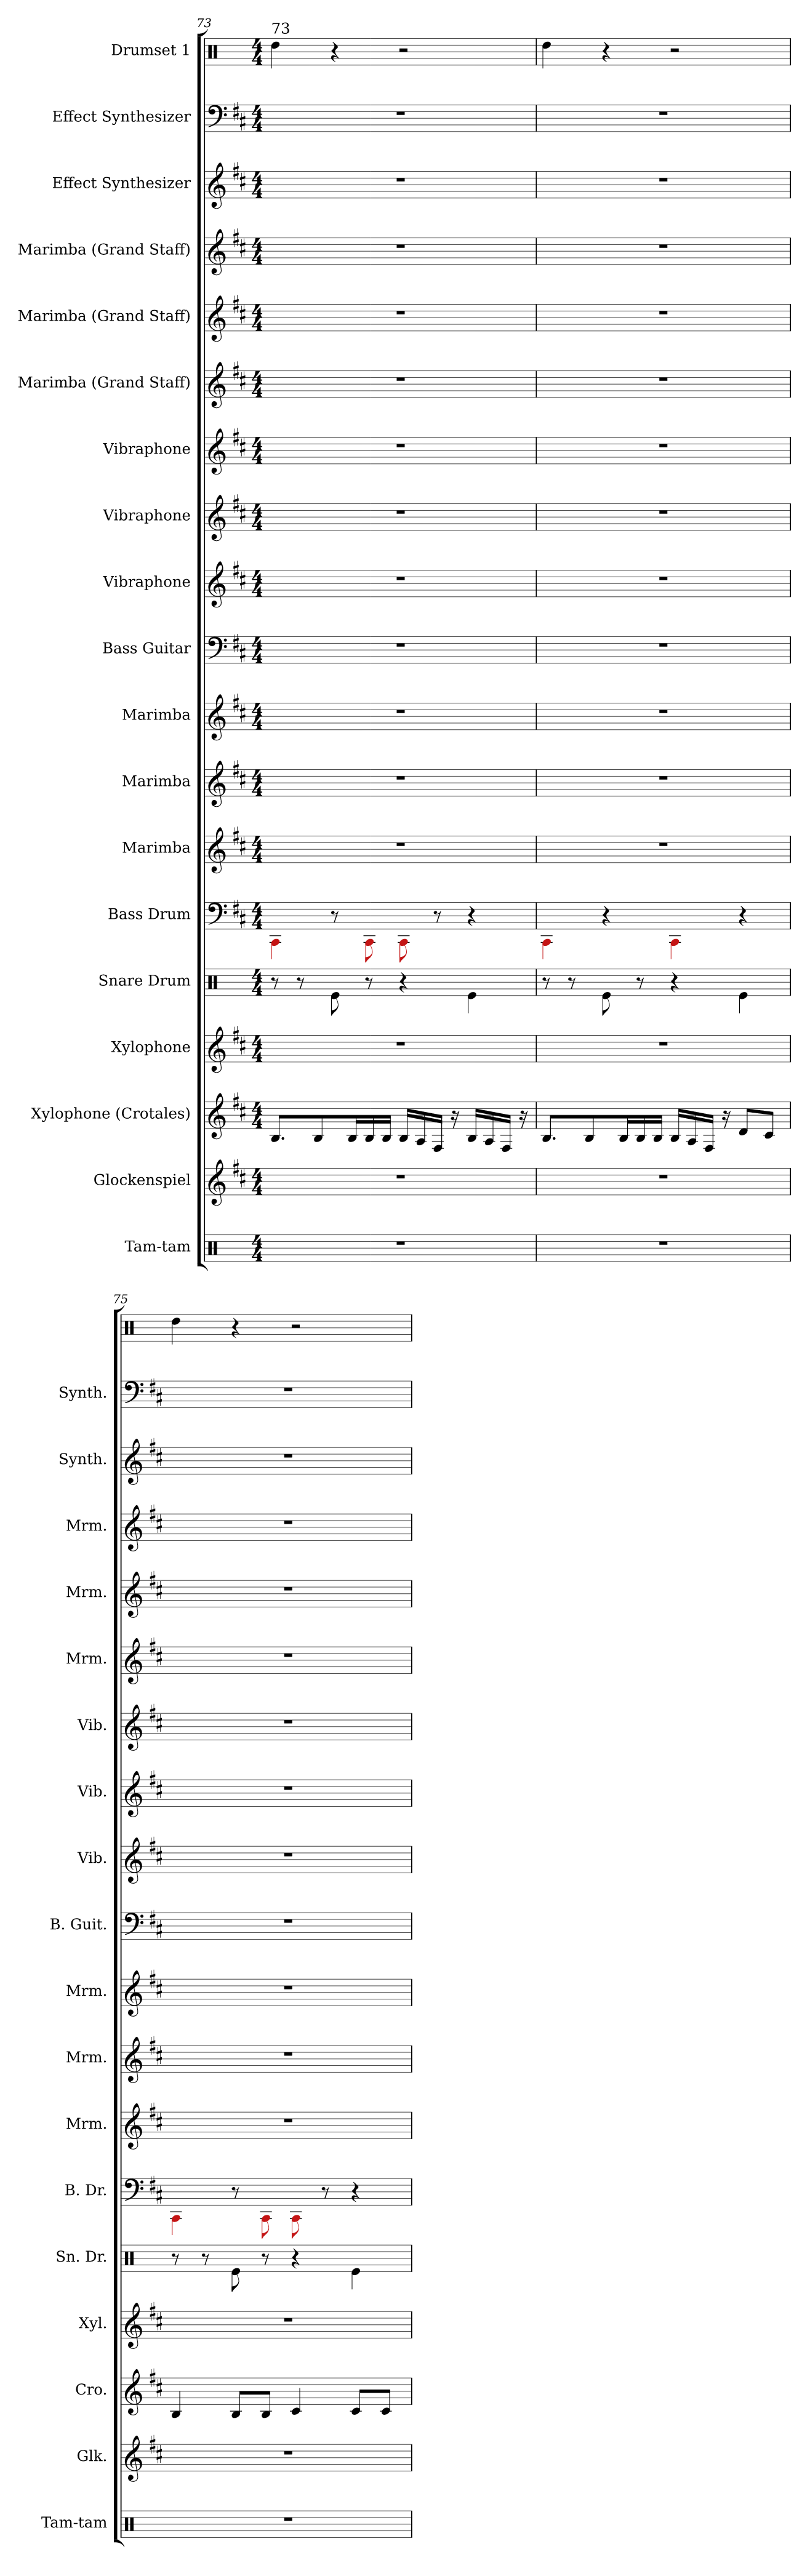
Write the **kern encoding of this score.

**kern	**kern	**kern	**kern	**kern	**kern	**kern	**kern	**kern	**kern	**kern	**kern	**kern	**kern	**kern	**kern	**kern	**kern	**kern
*part19	*part18	*part17	*part16	*part15	*part14	*part13	*part12	*part11	*part10	*part9	*part8	*part7	*part6	*part5	*part4	*part3	*part2	*part1
*staff19	*staff18	*staff17	*staff16	*staff15	*staff14	*staff13	*staff12	*staff11	*staff10	*staff9	*staff8	*staff7	*staff6	*staff5	*staff4	*staff3	*staff2	*staff1
*I"Tam-tam	*I"Glockenspiel	*I"Xylophone (Crotales)	*I"Xylophone	*I"Snare Drum	*I"Bass Drum	*I"Marimba	*I"Marimba	*I"Marimba	*I"Bass Guitar	*I"Vibraphone	*I"Vibraphone	*I"Vibraphone	*I"Marimba (Grand Staff)	*I"Marimba (Grand Staff)	*I"Marimba (Grand Staff)	*I"Effect Synthesizer	*I"Effect Synthesizer	*I"Drumset 1
*I'Tam-tam	*I'Glk.	*I'Cro.	*I'Xyl.	*I'Sn. Dr.	*I'B. Dr.	*I'Mrm.	*I'Mrm.	*I'Mrm.	*I'B. Guit.	*I'Vib.	*I'Vib.	*I'Vib.	*I'Mrm.	*I'Mrm.	*I'Mrm.	*I'Synth.	*I'Synth.	*
!!LO:PB:g=z
*clefX	*clefG2	*clefG2	*clefG2	*clefX	*clefF4	*clefG2	*clefG2	*clefG2	*clefF4	*clefG2	*clefG2	*clefG2	*clefG2	*clefG2	*clefG2	*clefG2	*clefF4	*clefX
*	*ITrd-14c-24	*ITrd-14c-24	*ITrd-7c-12	*	*	*	*	*	*ITrd7c12	*	*	*	*	*	*	*	*	*
*k[]	*k[f#c#]	*k[f#c#]	*k[f#c#]	*k[]	*k[f#c#]	*k[f#c#]	*k[f#c#]	*k[f#c#]	*k[f#c#]	*k[f#c#]	*k[f#c#]	*k[f#c#]	*k[f#c#]	*k[f#c#]	*k[f#c#]	*k[f#c#]	*k[f#c#]	*k[]
*M4/4	*M4/4	*M4/4	*M4/4	*M4/4	*M4/4	*M4/4	*M4/4	*M4/4	*M4/4	*M4/4	*M4/4	*M4/4	*M4/4	*M4/4	*M4/4	*M4/4	*M4/4	*M4/4
=73	=73	=73	=73	=73	=73	=73	=73	=73	=73	=73	=73	=73	=73	=73	=73	=73	=73	=73
!	!	!	!	!	!	!	!	!	!	!	!	!	!	!	!	!	!	!LO:TX:a:t=73
1r	1r	8.bb/L	1r	8r	4RA\	1r	1r	1r	1r	1r	1r	1r	1r	1r	1r	1r	1r	4Rdd\
.	.	.	.	8r	.	.	.	.	.	.	.	.	.	.	.	.	.	.
.	.	8bb/	.	.	.	.	.	.	.	.	.	.	.	.	.	.	.	.
.	.	.	.	8Re\	8r	.	.	.	.	.	.	.	.	.	.	.	.	4r
.	.	16bb/L	.	.	.	.	.	.	.	.	.	.	.	.	.	.	.	.
.	.	16bb/	.	8r	8RA\	.	.	.	.	.	.	.	.	.	.	.	.	.
.	.	16bb/JJ	.	.	.	.	.	.	.	.	.	.	.	.	.	.	.	.
.	.	16bb/LL	.	4r	8RA\	.	.	.	.	.	.	.	.	.	.	.	.	2r
.	.	16aa/	.	.	.	.	.	.	.	.	.	.	.	.	.	.	.	.
.	.	16ff#/JJ	.	.	8r	.	.	.	.	.	.	.	.	.	.	.	.	.
.	.	16r	.	.	.	.	.	.	.	.	.	.	.	.	.	.	.	.
.	.	16bb/LL	.	4Re\	4r	.	.	.	.	.	.	.	.	.	.	.	.	.
.	.	16aa/	.	.	.	.	.	.	.	.	.	.	.	.	.	.	.	.
.	.	16ff#/JJ	.	.	.	.	.	.	.	.	.	.	.	.	.	.	.	.
.	.	16r	.	.	.	.	.	.	.	.	.	.	.	.	.	.	.	.
=74	=74	=74	=74	=74	=74	=74	=74	=74	=74	=74	=74	=74	=74	=74	=74	=74	=74	=74
1r	1r	8.bb/L	1r	8r	4RA\	1r	1r	1r	1r	1r	1r	1r	1r	1r	1r	1r	1r	4Rdd\
.	.	.	.	8r	.	.	.	.	.	.	.	.	.	.	.	.	.	.
.	.	8bb/	.	.	.	.	.	.	.	.	.	.	.	.	.	.	.	.
.	.	.	.	8Re\	4r	.	.	.	.	.	.	.	.	.	.	.	.	4r
.	.	16bb/L	.	.	.	.	.	.	.	.	.	.	.	.	.	.	.	.
.	.	16bb/	.	8r	.	.	.	.	.	.	.	.	.	.	.	.	.	.
.	.	16bb/JJ	.	.	.	.	.	.	.	.	.	.	.	.	.	.	.	.
.	.	16bb/LL	.	4r	4RA\	.	.	.	.	.	.	.	.	.	.	.	.	2r
.	.	16aa/	.	.	.	.	.	.	.	.	.	.	.	.	.	.	.	.
.	.	16ff#/JJ	.	.	.	.	.	.	.	.	.	.	.	.	.	.	.	.
.	.	16r	.	.	.	.	.	.	.	.	.	.	.	.	.	.	.	.
.	.	8ddd/L	.	4Re\	4r	.	.	.	.	.	.	.	.	.	.	.	.	.
.	.	8ccc#/J	.	.	.	.	.	.	.	.	.	.	.	.	.	.	.	.
=75	=75	=75	=75	=75	=75	=75	=75	=75	=75	=75	=75	=75	=75	=75	=75	=75	=75	=75
1r	1r	4bb/	1r	8r	4RA\	1r	1r	1r	1r	1r	1r	1r	1r	1r	1r	1r	1r	4Rdd\
.	.	.	.	8r	.	.	.	.	.	.	.	.	.	.	.	.	.	.
.	.	8bb/L	.	8Re\	8r	.	.	.	.	.	.	.	.	.	.	.	.	4r
.	.	8bb/J	.	8r	8RA\	.	.	.	.	.	.	.	.	.	.	.	.	.
.	.	4ccc#/	.	4r	8RA\	.	.	.	.	.	.	.	.	.	.	.	.	2r
.	.	.	.	.	8r	.	.	.	.	.	.	.	.	.	.	.	.	.
.	.	8ccc#/L	.	4Re\	4r	.	.	.	.	.	.	.	.	.	.	.	.	.
.	.	8ccc#/J	.	.	.	.	.	.	.	.	.	.	.	.	.	.	.	.
=	=	=	=	=	=	=	=	=	=	=	=	=	=	=	=	=	=	=
*-	*-	*-	*-	*-	*-	*-	*-	*-	*-	*-	*-	*-	*-	*-	*-	*-	*-	*-
